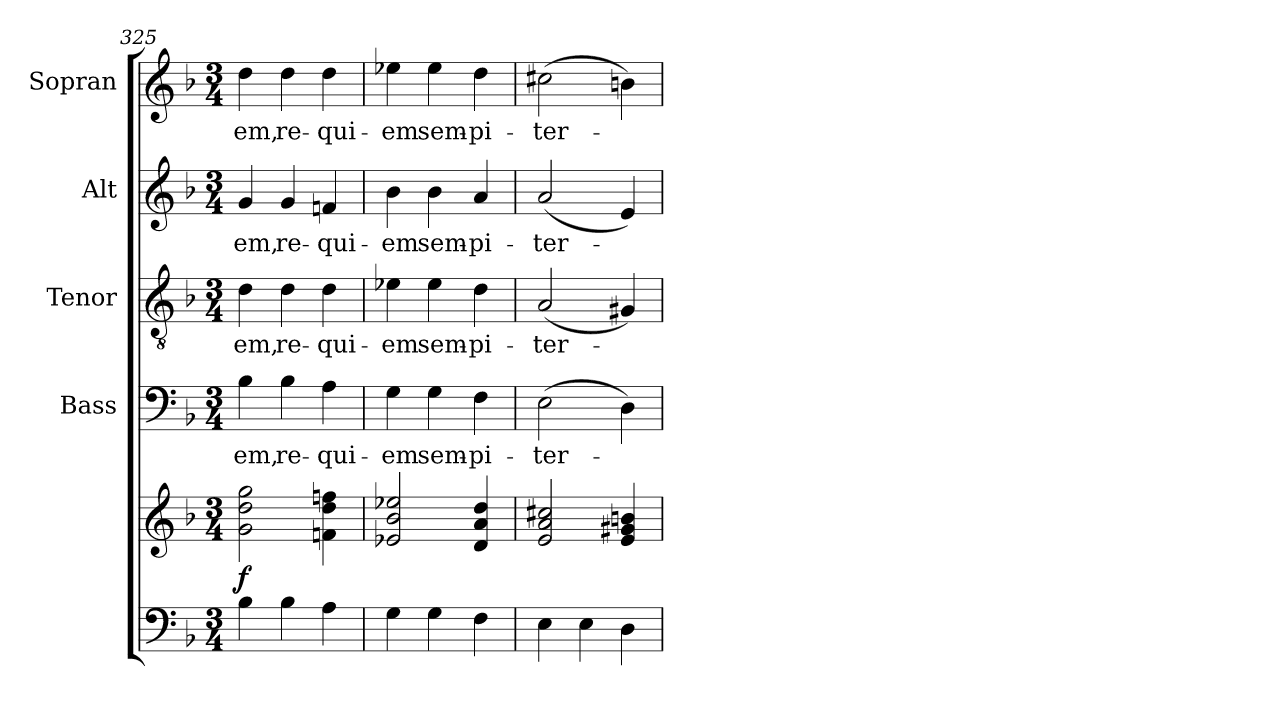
**kern	**kern	**dynam	**kern	**text	**kern	**text	**kern	**text	**kern	**text
*part5	*part5	*part5	*part4	*part4	*part3	*part3	*part2	*part2	*part1	*part1
*staff6	*staff5	*staff5/6	*staff4	*staff4	*staff3	*staff3	*staff2	*staff2	*staff1	*staff1
*	*	*	*I"Bass	*	*I"Tenor	*	*I"Alt	*	*I"Sopran	*
*	*	*	*I'B.	*	*I'T.	*	*I'A.	*	*I'S.	*
!!LO:LB:g=z
*clefF4	*clefG2	*	*clefF4	*	*clefGv2	*	*clefG2	*	*clefG2	*
*k[b-]	*k[b-]	*	*k[b-]	*	*k[b-]	*	*k[b-]	*	*k[b-]	*
*F:	*F:	*	*F:	*	*F:	*	*F:	*	*F:	*
*M3/4	*M3/4	*	*M3/4	*	*M3/4	*	*M3/4	*	*M3/4	*
=325	=325	=325	=325	=325	=325	=325	=325	=325	=325	=325
!	!	!LO:DY:b	!	!LO:LY:b	!	!LO:LY:b	!	!LO:LY:b	!	!LO:LY:b
4B-\	2g\ 2dd\ 2gg\	f	4B-\	-em,	4d\	-em,	4g/	-em,	4dd\	-em,
!	!	!	!	!LO:LY:b	!	!LO:LY:b	!	!LO:LY:b	!	!LO:LY:b
4B-\	.	.	4B-\	re-	4d\	re-	4g/	re-	4dd\	re-
!	!	!	!	!LO:LY:b	!	!LO:LY:b	!	!LO:LY:b	!	!LO:LY:b
4A\	4fn\ 4dd\ 4ffn\	.	4A\	-qui-	4d\	-qui-	4fn/	-qui-	4dd\	-qui-
=326	=326	=326	=326	=326	=326	=326	=326	=326	=326	=326
!	!	!	!	!LO:LY:b	!	!LO:LY:b	!	!LO:LY:b	!	!LO:LY:b
4G\	2e-X/ 2b-/ 2ee-X/	.	4G\	-em	4e-X\	-em	4b-\	-em	4ee-X\	-em
!	!	!	!	!LO:LY:b	!	!LO:LY:b	!	!LO:LY:b	!	!LO:LY:b
4G\	.	.	4G\	sem-	4e-\	sem-	4b-\	sem-	4ee-\	sem-
!	!	!	!	!LO:LY:b	!	!LO:LY:b	!	!LO:LY:b	!	!LO:LY:b
4F\	4d/ 4a/ 4dd/	.	4F\	-pi-	4d\	-pi-	4a/	-pi-	4dd\	-pi-
=327	=327	=327	=327	=327	=327	=327	=327	=327	=327	=327
!	!	!	!	!LO:LY:b	!	!LO:LY:b	!	!LO:LY:b	!	!LO:LY:b
4E\	2e/ 2a/ 2cc#X/	.	(>2E\	-ter-	(<2A/	-ter-	(<2a/	-ter-	(>2cc#X\	-ter-
4E\	.	.	.	.	.	.	.	.	.	.
4D\	4e/ 4g#X/ 4bn/	.	4D\)	.	4G#X/)	.	4e/)	.	4bn\)	.
=	=	=	=	=	=	=	=	=	=	=
*-	*-	*-	*-	*-	*-	*-	*-	*-	*-	*-
